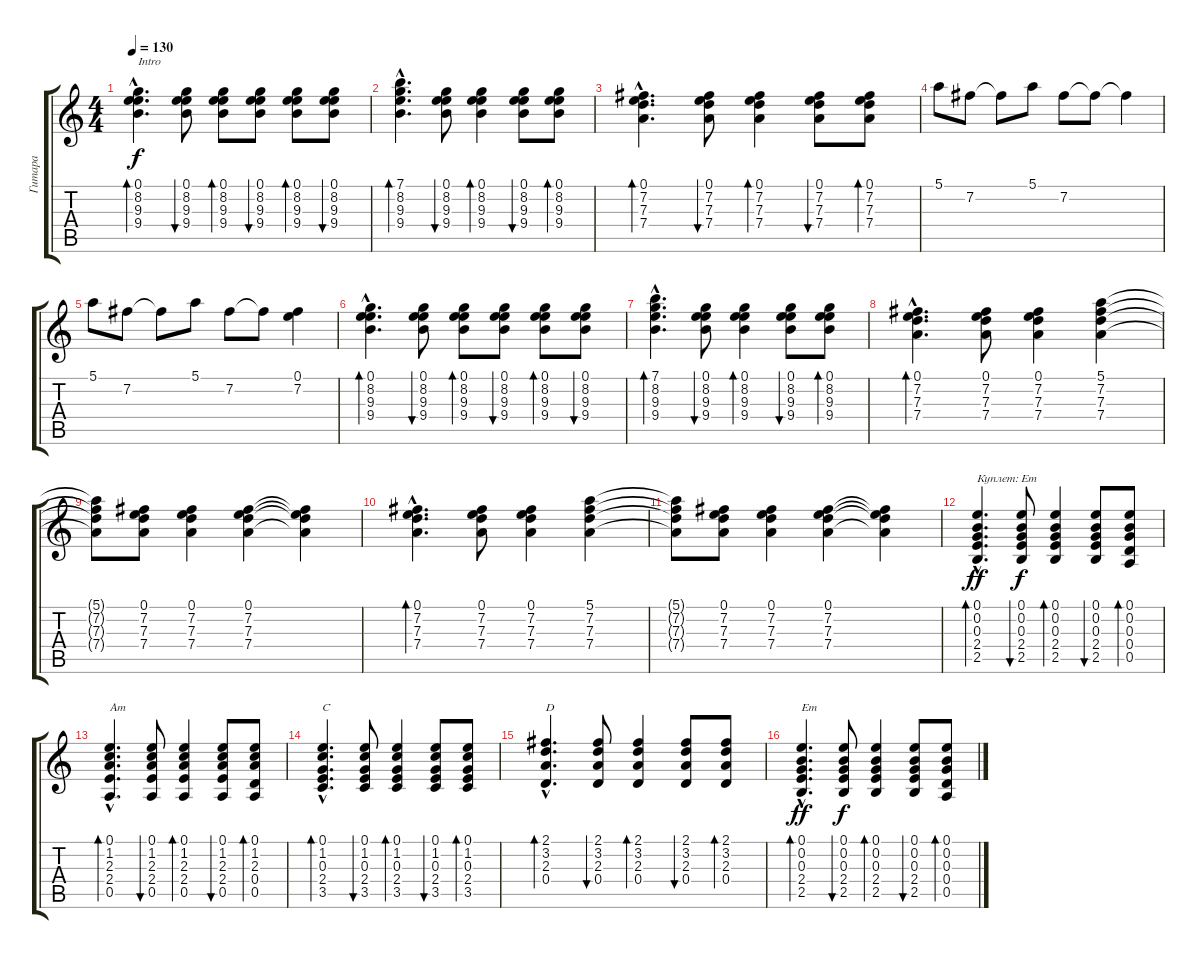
\track ("Гитара" "Гитара") {instrument acousticguitarsteel}
\staff {score tabs}
\tuning (E4 B3 G3 D3 A2 E2) {hide}
\ts (4 4)
\tempo 130
\clef g2
\ks c
(0.1{hac} 8.2{hac} 9.3{hac} 9.4{hac}).4{d bd 60 txt "Intro" dy f instrument acousticguitarsteel} (0.1 8.2 9.3 9.4).8{bu 60} (0.1 8.2 9.3 9.4).8{bd 60} (0.1 8.2 9.3 9.4).8{bu 60} (0.1 8.2 9.3 9.4).8{bd 60} (0.1 8.2 9.3 9.4).8{bu 60} |
(7.1{hac} 8.2{hac} 9.3{hac} 9.4{hac}).4{d bd 60} (0.1 8.2 9.3 9.4).8{bu 60} (0.1 8.2 9.3 9.4).4{bd 60} (0.1 8.2 9.3 9.4).8{bu 60} (0.1 8.2 9.3 9.4).8{bd 60} |
(0.1{hac} 7.2{hac} 7.3{hac} 7.4{hac}).4{d bd 60} (0.1 7.2 7.3 7.4).8{bu 60} (0.1 7.2 7.3 7.4).4{bd 60} (0.1 7.2 7.3 7.4).8{bu 60} (0.1 7.2 7.3 7.4).8{bd 60} |
5.1.8 7.2.8 7.2{t}.8 5.1.8 7.2.8 7.2{t}.8 7.2{t}.4 |
5.1.8 7.2.8 7.2{t}.8 5.1.8 7.2.8 7.2{t}.8 (0.1 7.2).4 |
(0.1{hac} 8.2{hac} 9.3{hac} 9.4{hac}).4{d bd 60} (0.1 8.2 9.3 9.4).8{bu 60} (0.1 8.2 9.3 9.4).8{bd 60} (0.1 8.2 9.3 9.4).8{bu 60} (0.1 8.2 9.3 9.4).8{bd 60} (0.1 8.2 9.3 9.4).8{bu 60} |
(7.1{hac} 8.2{hac} 9.3{hac} 9.4{hac}).4{d bd 60} (0.1 8.2 9.3 9.4).8{bu 60} (0.1 8.2 9.3 9.4).4{bd 60} (0.1 8.2 9.3 9.4).8{bu 60} (0.1 8.2 9.3 9.4).8{bd 60} |
(0.1{hac} 7.2{hac} 7.3{hac} 7.4{hac}).4{d bd 60} (0.1 7.2 7.3 7.4).8 (0.1 7.2 7.3 7.4).4 (5.1 7.2 7.3 7.4).4 |
(5.1{t} 7.2{t} 7.3{t} 7.4{t}).8 (0.1 7.2 7.3 7.4).8 (0.1 7.2 7.3 7.4).4 (0.1 7.2 7.3 7.4).4 (0.1{t} 7.2{t} 7.3{t} 7.4{t}).4 |
(0.1{hac} 7.2{hac} 7.3{hac} 7.4{hac}).4{d bd 60} (0.1 7.2 7.3 7.4).8 (0.1 7.2 7.3 7.4).4 (5.1 7.2 7.3 7.4).4 |
(5.1{t} 7.2{t} 7.3{t} 7.4{t}).8 (0.1 7.2 7.3 7.4).8 (0.1 7.2 7.3 7.4).4 (0.1 7.2 7.3 7.4).4 (0.1{t} 7.2{t} 7.3{t} 7.4{t}).4 |
(0.1{hac} 0.2{hac} 0.3{hac} 2.4{hac} 2.5{hac}).4{d bd 60 txt "Куплет: Em" dy ff} (0.1 0.2 0.3 2.4 2.5).8{bu 60 dy f} (0.1 0.2 0.3 2.4 2.5).4{bd 60} (0.1 0.2 0.3 2.4 2.5).8{bu 60} (0.1 0.2 0.3 0.4 0.5).8{bd 60} |
(0.1{hac} 1.2{hac} 2.3{hac} 2.4{hac} 0.5{hac}).4{d bd 60 txt "Am"} (0.1 1.2 2.3 2.4 0.5).8{bu 60} (0.1 1.2 2.3 2.4 0.5).4{bd 60} (0.1 1.2 2.3 2.4 0.5).8{bu 60} (0.1 1.2 2.3 0.4 0.5).8{bd 60} |
(0.1{hac} 1.2{hac} 0.3{hac} 2.4{hac} 3.5{hac}).4{d bd 60 txt "C"} (0.1 1.2 0.3 2.4 3.5).8{bu 60} (0.1 1.2 0.3 2.4 3.5).4{bd 60} (0.1 1.2 0.3 2.4 3.5).8{bu 60} (0.1 1.2 0.3 2.4 3.5).8{bd 60} |
(2.1{hac} 3.2{hac} 2.3{hac} 0.4{hac}).4{d bd 60 txt "D"} (2.1 3.2 2.3 0.4).8{bu 60} (2.1 3.2 2.3 0.4).4{bd 60} (2.1 3.2 2.3 0.4).8{bu 60} (2.1 3.2 2.3 0.4).8{bd 60} |
(0.1{hac} 0.2{hac} 0.3{hac} 2.4{hac} 2.5{hac}).4{d bd 60 txt "Em" dy ff} (0.1 0.2 0.3 2.4 2.5).8{bu 60 dy f} (0.1 0.2 0.3 2.4 2.5).4{bd 60} (0.1 0.2 0.3 2.4 2.5).8{bu 60} (0.1 0.2 0.3 0.4 0.5).8{bd 60}
